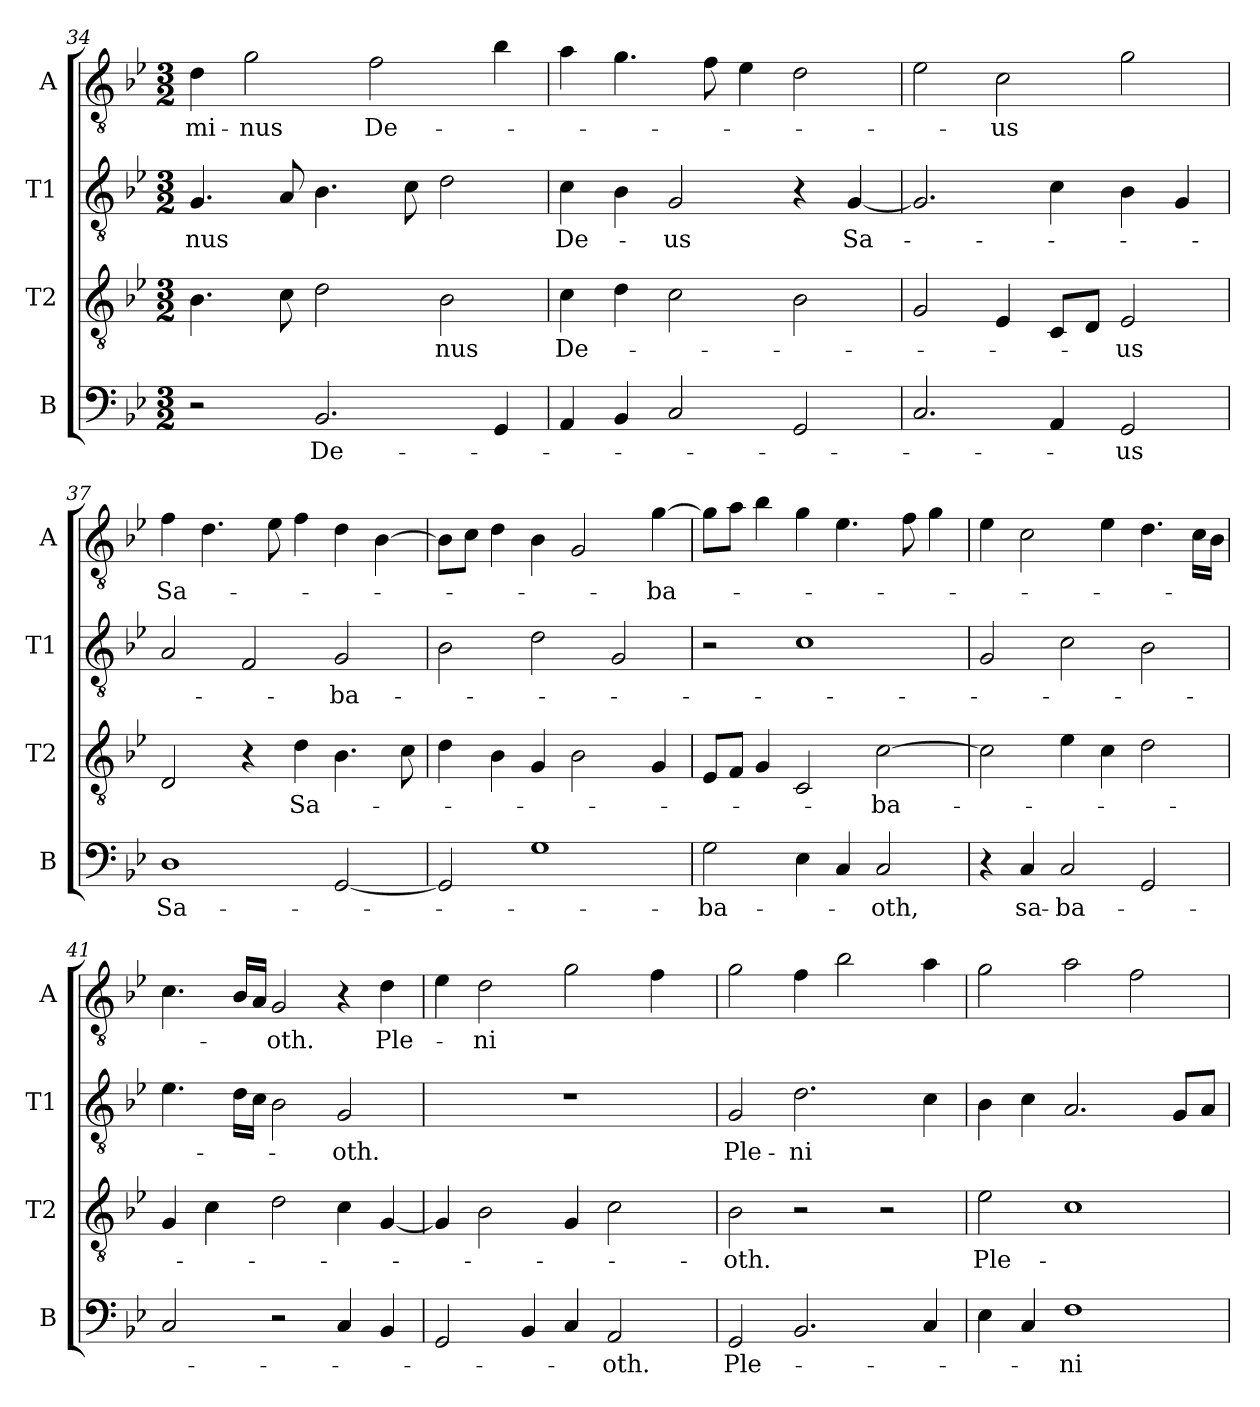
**kern	**text	**kern	**text	**kern	**text	**kern	**text
*part4	*part4	*part3	*part3	*part2	*part2	*part1	*part1
*staff4	*staff4	*staff3	*staff3	*staff2	*staff2	*staff1	*staff1
*I"B	*	*I"T2	*	*I"T1	*	*I"A	*
*I'B	*	*I'T2	*	*I'T1	*	*I'A	*
*clefF4	*	*clefGv2	*	*clefGv2	*	*clefGv2	*
*k[b-e-]	*	*k[b-e-]	*	*k[b-e-]	*	*k[b-e-]	*
*M3/2	*	*M3/2	*	*M3/2	*	*M3/2	*
=34	=34	=34	=34	=34	=34	=34	=34
2r	.	4.B-\	.	4.G/	-nus	4d\	-mi-
.	.	.	.	.	.	2g\	-nus
.	.	8c\	.	8A/	.	.	.
2.BB-/	De-	2d\	.	4.B-\	.	.	.
.	.	.	.	.	.	2f\	De-
.	.	.	.	8c\	.	.	.
.	.	2B-\	-nus	2d\	.	.	.
4GG/	.	.	.	.	.	4b-\	.
=35	=35	=35	=35	=35	=35	=35	=35
4AA/	.	4c\	De-	4c\	De-	4a\	.
4BB-/	.	4d\	.	4B-\	.	4.g\	.
2C/	.	2c\	.	2G/	-us	.	.
.	.	.	.	.	.	8f\	.
.	.	.	.	.	.	4e-\	.
2GG/	.	2B-\	.	4r	.	2d\	.
.	.	.	.	[4G/	Sa-	.	.
=36	=36	=36	=36	=36	=36	=36	=36
2.C/	.	2G/	.	2.G/]	.	2e-\	.
.	.	4E-/	.	.	.	2c\	-us
4AA/	.	8C/L	.	4c\	.	.	.
.	.	8D/J	.	.	.	.	.
2GG/	-us	2E-/	-us	4B-\	.	2g\	.
.	.	.	.	4G/	.	.	.
=37	=37	=37	=37	=37	=37	=37	=37
1D	Sa-	2D/	.	2A/	.	4f\	Sa-
.	.	.	.	.	.	4.d\	.
.	.	4r	.	2F/	.	.	.
.	.	.	.	.	.	8e-\	.
.	.	4d\	Sa-	.	.	4f\	.
[2GG/	.	4.B-\	.	2G/	-ba-	4d\	.
.	.	.	.	.	.	[4B-\	.
.	.	8c\	.	.	.	.	.
=38	=38	=38	=38	=38	=38	=38	=38
2GG/]	.	4d\	.	2B-\	.	8B-\L]	.
.	.	.	.	.	.	8c\J	.
.	.	4B-\	.	.	.	4d\	.
1G	.	4G/	.	2d\	.	4B-\	.
.	.	2B-\	.	.	.	2G/	.
.	.	.	.	2G/	.	.	.
.	.	4G/	.	.	.	[4g\	-ba-
=39	=39	=39	=39	=39	=39	=39	=39
2G\	ba-	8E-/L	.	2r	.	8g\L]	.
.	.	8F/J	.	.	.	8a\J	.
.	.	4G/	.	.	.	4b-\	.
4E-\	.	2C/	.	1c	.	4g\	.
4C/	.	.	.	.	.	4.e-\	.
2C/	-oth,	[2c\	ba-	.	.	.	.
.	.	.	.	.	.	8f\	.
.	.	.	.	.	.	4g\	.
=40	=40	=40	=40	=40	=40	=40	=40
4r	.	2c\]	.	2G/	.	4e-\	.
4C/	sa-	.	.	.	.	2c\	.
2C/	-ba-	4e-\	.	2c\	.	.	.
.	.	4c\	.	.	.	4e-\	.
2GG/	.	2d\	.	2B-\	.	4.d\	.
.	.	.	.	.	.	16c\LL	.
.	.	.	.	.	.	16B-\JJ	.
=41	=41	=41	=41	=41	=41	=41	=41
2C/	.	4G/	.	4.e-\	.	4.c\	.
.	.	4c\	.	.	.	.	.
.	.	.	.	16d\LL	.	16B-/LL	.
.	.	.	.	16c\JJ	.	16A/JJ	.
2r	.	2d\	.	2B-\	.	2G/	-oth.
4C/	.	4c\	.	2G/	-oth.	4r	.
4BB-/	.	[4G/	.	.	.	4d\	Ple-
=42	=42	=42	=42	=42	=42	=42	=42
2GG/	.	4G/]	.	1.r	.	4e-\	.
.	.	2B-\	.	.	.	2d\	-ni
4BB-/	.	.	.	.	.	.	.
4C/	.	4G/	.	.	.	2g\	.
2AA/	oth.	2c\	.	.	.	.	.
.	.	.	.	.	.	4f\	.
=43	=43	=43	=43	=43	=43	=43	=43
2GG/	Ple-	2B-\	oth.	2G/	Ple-	2g\	.
2.BB-/	.	2r	.	2.d\	-ni	4f\	.
.	.	.	.	.	.	2b-\	.
.	.	2r	.	.	.	.	.
4C/	.	.	.	4c\	.	4a\	.
=44	=44	=44	=44	=44	=44	=44	=44
4E-\	.	2e-\	Ple-	4B-\	.	2g\	.
4C/	.	.	.	4c\	.	.	.
1F	-ni	1c	.	2.A/	.	2a\	.
.	.	.	.	.	.	2f\	.
.	.	.	.	8G/L	.	.	.
.	.	.	.	8A/J	.	.	.
=	=	=	=	=	=	=	=
*-	*-	*-	*-	*-	*-	*-	*-
